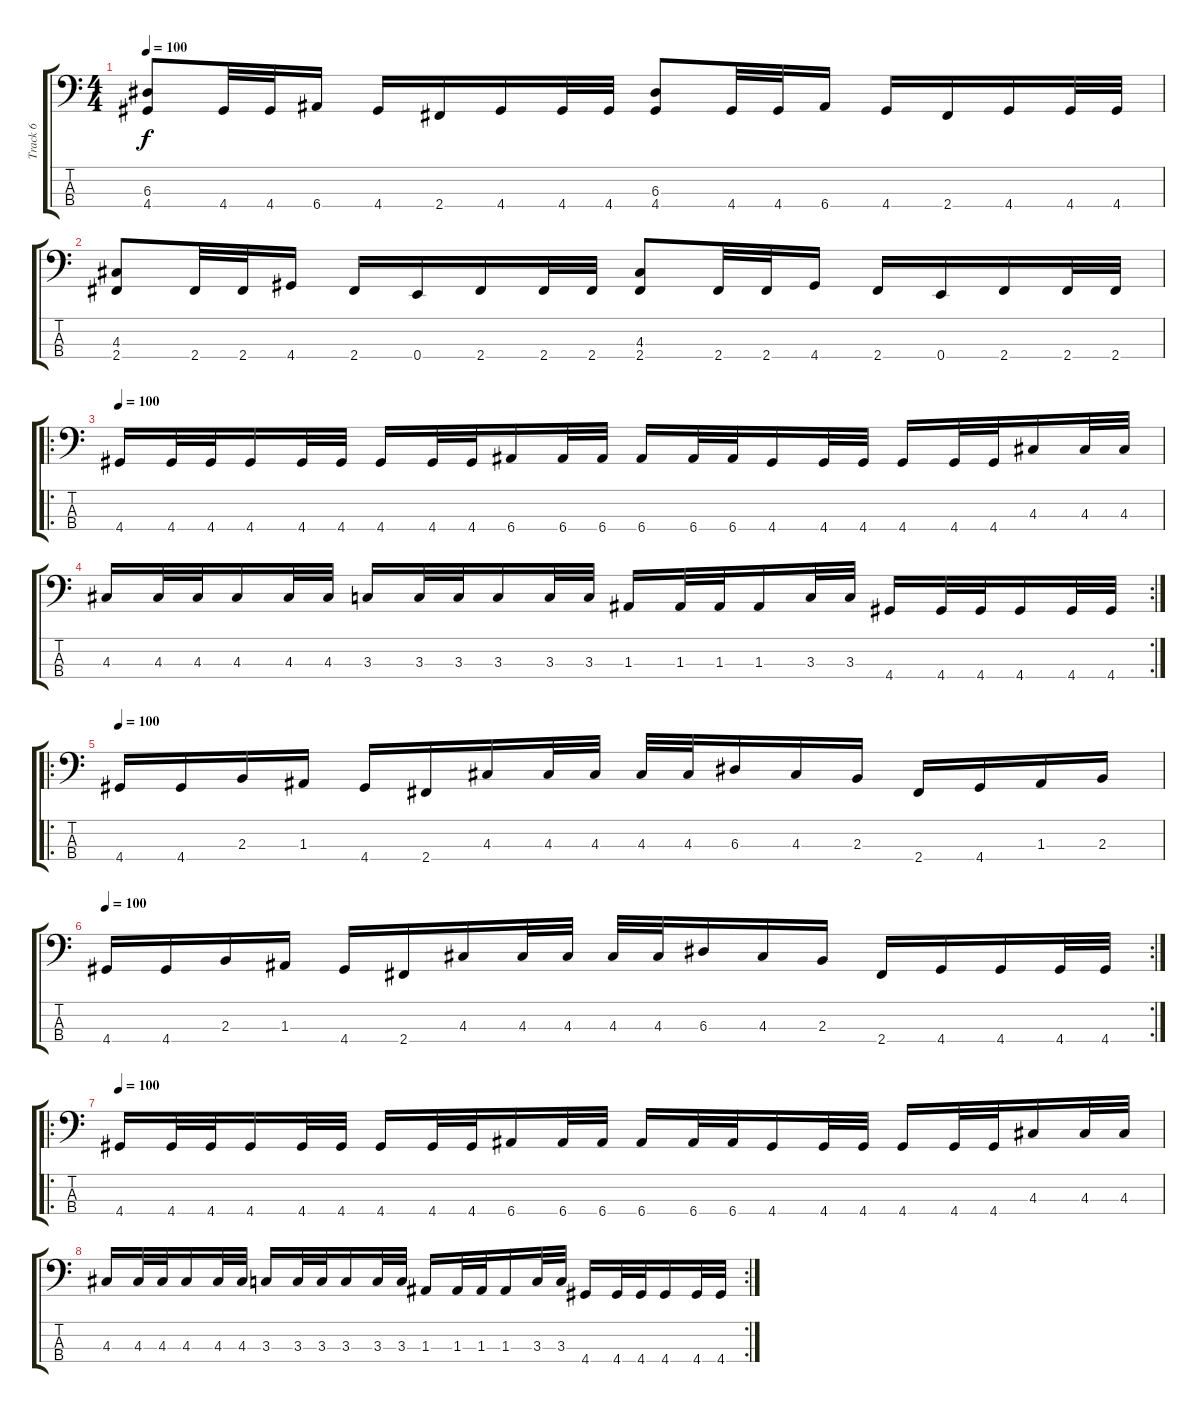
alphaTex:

\track ("Track 6" "Track 6") {instrument electricbasspick}
\staff {score tabs}
\tuning (G2 D2 A1 E1) {hide}
\ts (4 4)
\tempo 100
\clef f4
\ks c
(6.3 4.4).8{dy f} 4.4.32 4.4.32 6.4.16 4.4.16 2.4.16 4.4.16 4.4.32 4.4.32 (6.3 4.4).8 4.4.32 4.4.32 6.4.16 4.4.16 2.4.16 4.4.16 4.4.32 4.4.32 |
(4.3 2.4).8 2.4.32 2.4.32 4.4.16 2.4.16 0.4.16 2.4.16 2.4.32 2.4.32 (4.3 2.4).8 2.4.32 2.4.32 4.4.16 2.4.16 0.4.16 2.4.16 2.4.32 2.4.32 |
\ro
\tempo 100
4.4.16 4.4.32 4.4.32 4.4.16 4.4.32 4.4.32 4.4.16 4.4.32 4.4.32 6.4.16 6.4.32 6.4.32 6.4.16 6.4.32 6.4.32 4.4.16 4.4.32 4.4.32 4.4.16 4.4.32 4.4.32 4.3.16 4.3.32 4.3.32 |
\rc 2
4.3.16 4.3.32 4.3.32 4.3.16 4.3.32 4.3.32 3.3.16 3.3.32 3.3.32 3.3.16 3.3.32 3.3.32 1.3.16 1.3.32 1.3.32 1.3.16 3.3.32 3.3.32 4.4.16 4.4.32 4.4.32 4.4.16 4.4.32 4.4.32 |
\ro
\tempo 100
4.4.16 4.4.16 2.3.16 1.3.16 4.4.16 2.4.16 4.3.16 4.3.32 4.3.32 4.3.32 4.3.32 6.3.16 4.3.16 2.3.16 2.4.16 4.4.16 1.3.16 2.3.16 |
\rc 2
\tempo 100
4.4.16 4.4.16 2.3.16 1.3.16 4.4.16 2.4.16 4.3.16 4.3.32 4.3.32 4.3.32 4.3.32 6.3.16 4.3.16 2.3.16 2.4.16 4.4.16 4.4.16 4.4.32 4.4.32 |
\ro
\tempo 100
4.4.16 4.4.32 4.4.32 4.4.16 4.4.32 4.4.32 4.4.16 4.4.32 4.4.32 6.4.16 6.4.32 6.4.32 6.4.16 6.4.32 6.4.32 4.4.16 4.4.32 4.4.32 4.4.16 4.4.32 4.4.32 4.3.16 4.3.32 4.3.32 |
\rc 2
4.3.16 4.3.32 4.3.32 4.3.16 4.3.32 4.3.32 3.3.16 3.3.32 3.3.32 3.3.16 3.3.32 3.3.32 1.3.16 1.3.32 1.3.32 1.3.16 3.3.32 3.3.32 4.4.16 4.4.32 4.4.32 4.4.16 4.4.32 4.4.32
